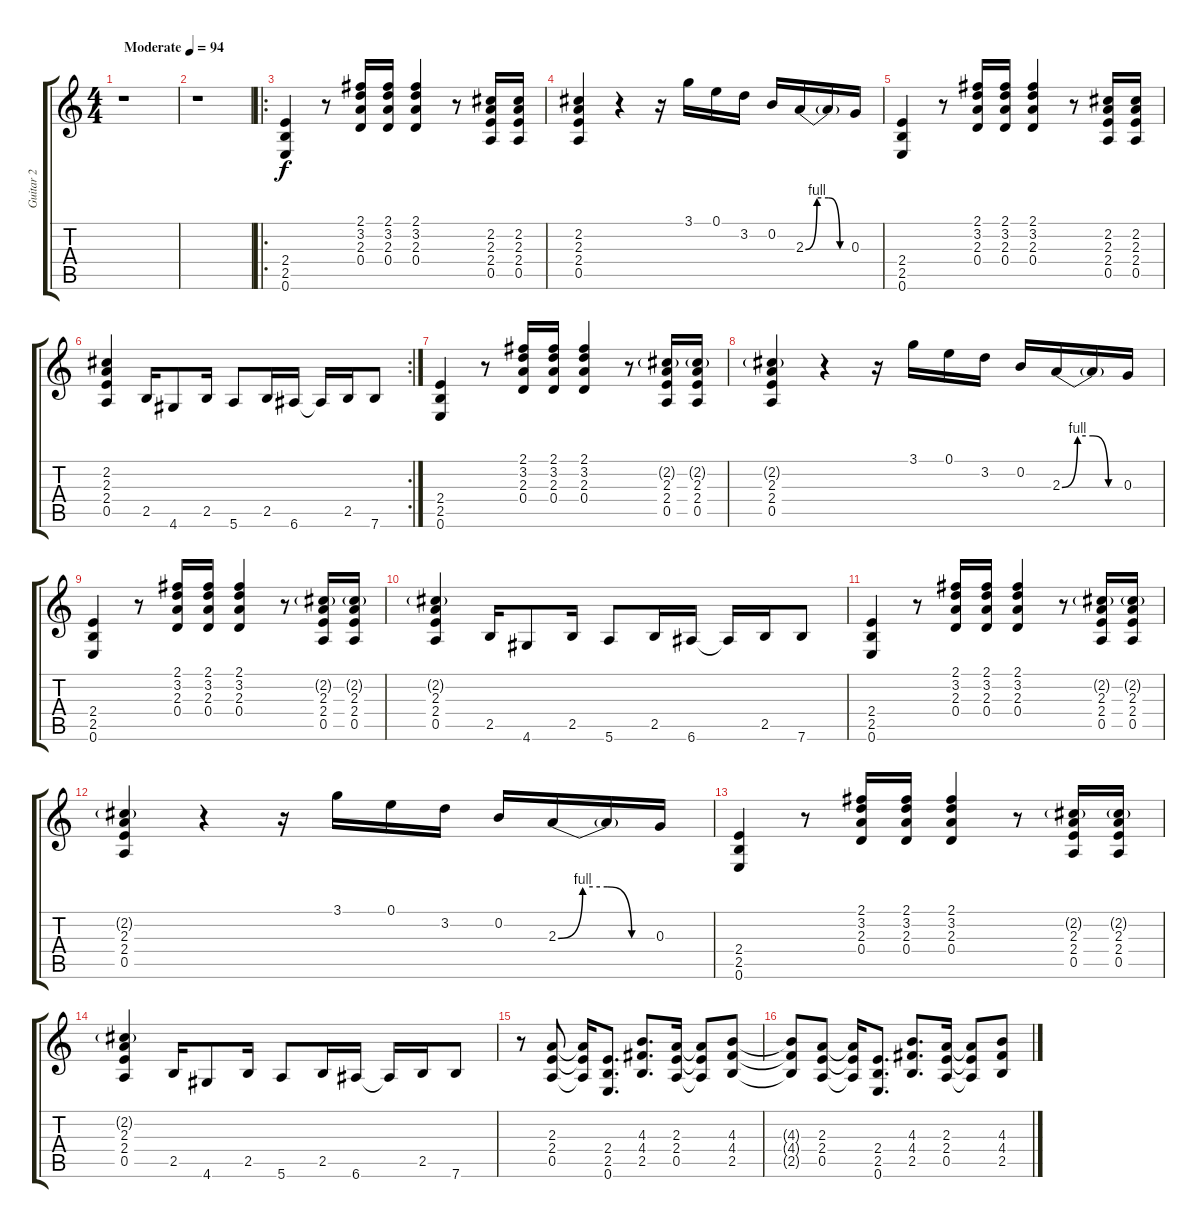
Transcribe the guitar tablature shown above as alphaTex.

\track ("Guitar 2" "Guitar 2") {instrument overdrivenguitar}
\staff {score tabs}
\tuning (E4 B3 G3 D3 A2 E2) {hide}
\ts (4 4)
\tempo (94 "Moderate")
\clef g2
\ks c
r.1{dy f instrument overdrivenguitar} |
r.1 |
\ro
(2.4 2.5 0.6).4 r.8 (2.1 3.2 2.3 0.4).16 (2.1 3.2 2.3 0.4).16 (2.1 3.2 2.3 0.4).4 r.8 (2.2 2.3 2.4 0.5).16 (2.2 2.3 2.4 0.5).16 |
(2.2 2.3 2.4 0.5).4 r.4 r.16 3.1.16 0.1.16 3.2.16 0.2.16 2.3{be (custom 0 0 15 4 30 4 45 0 60 0)}.16 2.3{t}.16 0.3.16 |
(2.4 2.5 0.6).4 r.8 (2.1 3.2 2.3 0.4).16 (2.1 3.2 2.3 0.4).16 (2.1 3.2 2.3 0.4).4 r.8 (2.2 2.3 2.4 0.5).16 (2.2 2.3 2.4 0.5).16 |
\rc 2
(2.2 2.3 2.4 0.5).4 2.5.16 4.6.8 2.5.16 5.6.8 2.5.16 6.6.16 6.6{t}.16 2.5.16 7.6.8 |
(2.4 2.5 0.6).4 r.8 (2.1 3.2 2.3 0.4).16 (2.1 3.2 2.3 0.4).16 (2.1 3.2 2.3 0.4).4 r.8 (2.2{g} 2.3 2.4 0.5).16 (2.2{g} 2.3 2.4 0.5).16 |
(2.2{g} 2.3 2.4 0.5).4 r.4 r.16 3.1.16 0.1.16 3.2.16 0.2.16 2.3{be (custom 0 0 15 4 30 4 45 0 60 0)}.16 2.3{t}.16 0.3.16 |
(2.4 2.5 0.6).4 r.8 (2.1 3.2 2.3 0.4).16 (2.1 3.2 2.3 0.4).16 (2.1 3.2 2.3 0.4).4 r.8 (2.2{g} 2.3 2.4 0.5).16 (2.2{g} 2.3 2.4 0.5).16 |
(2.2{g} 2.3 2.4 0.5).4 2.5.16 4.6.8 2.5.16 5.6.8 2.5.16 6.6.16 6.6{t}.16 2.5.16 7.6.8 |
(2.4 2.5 0.6).4 r.8 (2.1 3.2 2.3 0.4).16 (2.1 3.2 2.3 0.4).16 (2.1 3.2 2.3 0.4).4 r.8 (2.2{g} 2.3 2.4 0.5).16 (2.2{g} 2.3 2.4 0.5).16 |
(2.2{g} 2.3 2.4 0.5).4 r.4 r.16 3.1.16 0.1.16 3.2.16 0.2.16 2.3{be (custom 0 0 15 4 30 4 45 0 60 0)}.16 2.3{t}.16 0.3.16 |
(2.4 2.5 0.6).4 r.8 (2.1 3.2 2.3 0.4).16 (2.1 3.2 2.3 0.4).16 (2.1 3.2 2.3 0.4).4 r.8 (2.2{g} 2.3 2.4 0.5).16 (2.2{g} 2.3 2.4 0.5).16 |
(2.2{g} 2.3 2.4 0.5).4 2.5.16 4.6.8 2.5.16 5.6.8 2.5.16 6.6.16 6.6{t}.16 2.5.16 7.6.8 |
r.8 (2.3 2.4 0.5).8 (2.3{t} 2.4{t} 0.5{t}).16 (2.4 2.5 0.6).8{d} (4.3 4.4 2.5).8{d} (2.3 2.4 0.5).16 (2.3{t} 2.4{t} 0.5{t}).8 (4.3 4.4 2.5).8 |
(4.3{t} 4.4{t} 2.5{t}).8 (2.3 2.4 0.5).8 (2.3{t} 2.4{t} 0.5{t}).16 (2.4 2.5 0.6).8{d} (4.3 4.4 2.5).8{d} (2.3 2.4 0.5).16 (2.3{t} 2.4{t} 0.5{t}).8 (4.3 4.4 2.5).8
